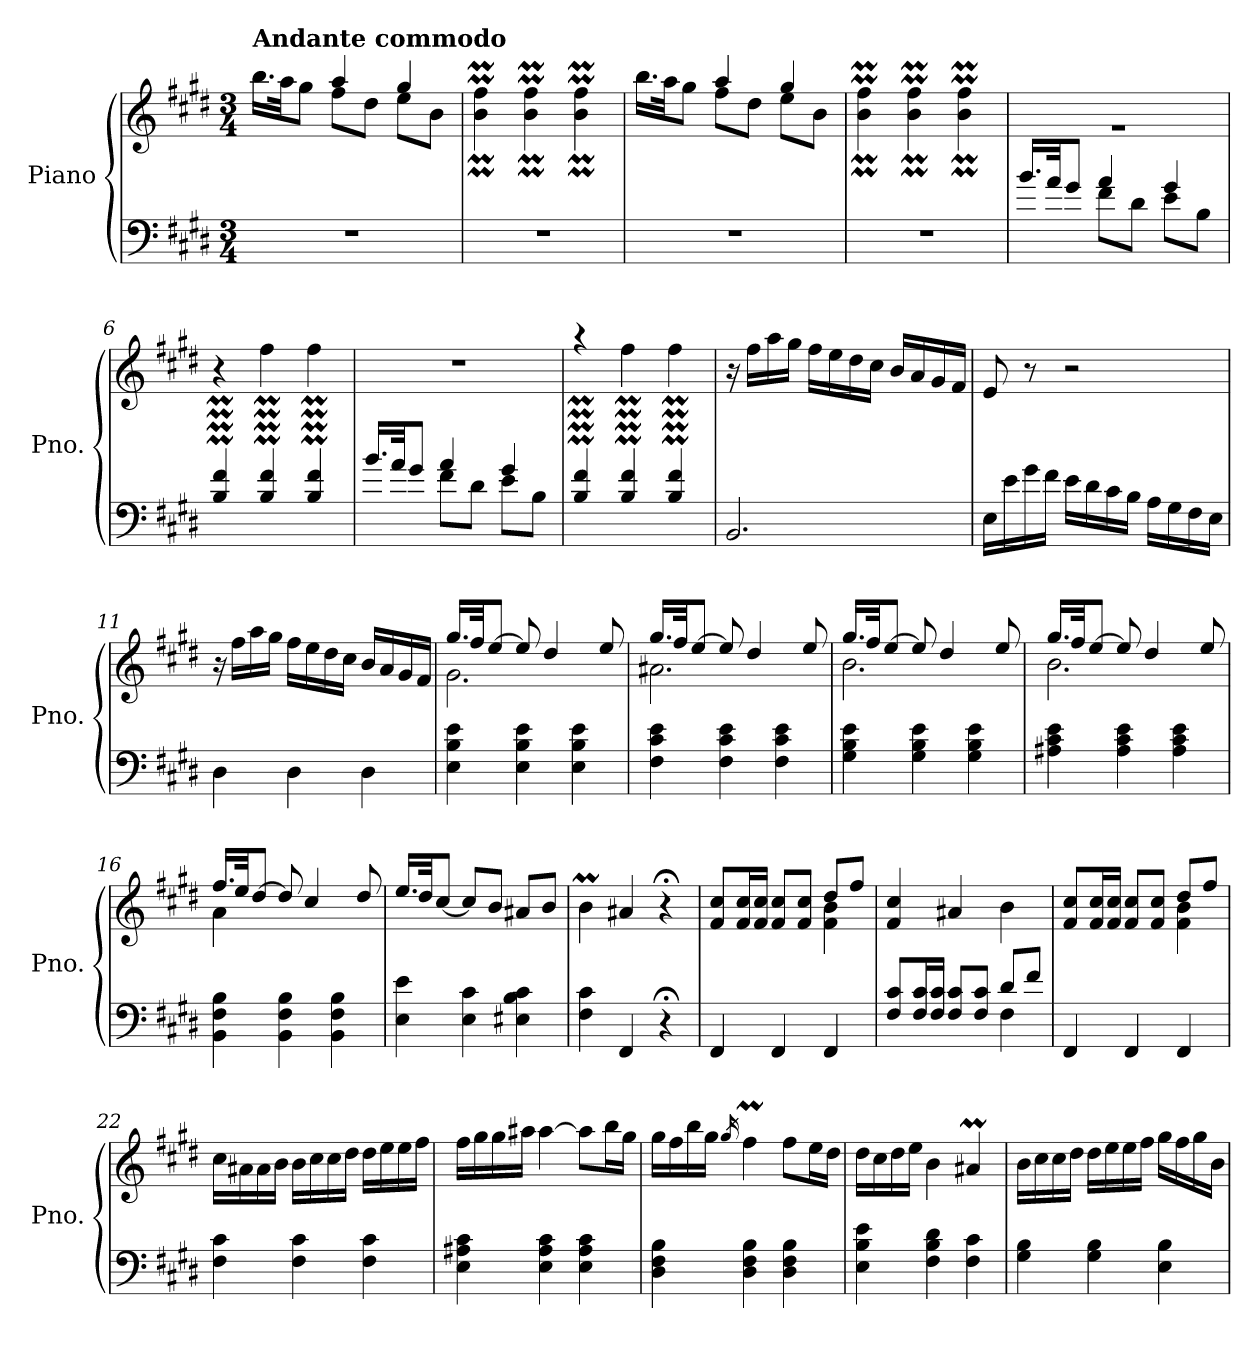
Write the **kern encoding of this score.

**kern	**kern
*part1	*part1
*staff2	*staff1
*I"Piano	*
*I'Pno.	*
*clefF4	*clefG2
*k[f#c#g#d#]	*k[f#c#g#d#]
*M3/4	*M3/4
=1	=1
*	*^
!	!LO:TX:a:B:t=Andante commodo	!
2.r	16.bb\LL	4ryy
.	32aa\JK	.
.	8gg#\J	.
.	8ff#\L	4aa/
.	8dd#\J	.
.	8ee\L	4gg#/
.	8b\J	.
*	*v	*v
=2	=2
2.r	4b\M 4ff#\M
.	4b\M 4ff#\M
.	4b\M 4ff#\M
=3	=3
*	*^
2.r	16.bb\LL	4ryy
.	32aa\JK	.
.	8gg#\J	.
.	8ff#\L	4aa/
.	8dd#\J	.
.	8ee\L	4gg#/
.	8b\J	.
*	*v	*v
=4	=4
2.r	4b\M 4ff#\M
.	4b\M 4ff#\M
.	4b\M 4ff#\M
!!LO:LB:g=z
=5	=5
*^	*
16.b/LL	4ryy	2.rg
32a/JK	.	.
8g#/J	.	.
8f#\L	4a/	.
8d#\J	.	.
8e\L	4g#/	.
8B\J	.	.
=6	=6	=6
4B/M 4f#/M	2.ryy	4r
4B/M 4f#/M	.	4ff#\
4B/M 4f#/M	.	4ff#\
=7	=7	=7
16.b/LL	4ryy	2.r
32a/JK	.	.
8g#/J	.	.
8f#\L	4a/	.
8d#\J	.	.
8e\L	4g#/	.
8B\J	.	.
=8	=8	=8
*	*	*^
4B/M 4f#/M	2.ryy	4r	2.ryy
4B/M 4f#/M	.	4ff#\	.
4B/M 4f#/M	.	4ff#\	.
*v	*v	*	*
*	*v	*v
!!LO:LB:g=z
=9	=9
2.BB/	16r
.	16ff#\LL
.	16aa\
.	16gg#\JJ
.	16ff#\LL
.	16ee\
.	16dd#\
.	16cc#\JJ
.	16b/LL
.	16a/
.	16g#/
.	16f#/JJ
=10	=10
16E\LL	8e/
16e\	.
16g#\	8r
16f#\JJ	.
16e\LL	2r
16d#\	.
16c#\	.
16B\JJ	.
16A\LL	.
16G#\	.
16F#\	.
16E\JJ	.
=11	=11
4D#\	16r
.	16ff#\LL
.	16aa\
.	16gg#\JJ
4D#\	16ff#\LL
.	16ee\
.	16dd#\
.	16cc#\JJ
4D#\	16b/LL
.	16a/
.	16g#/
.	16f#/JJ
!!LO:LB:g=z
=12	=12
*	*^
4E\ 4B\ 4e\	16.gg#/LL	2.g#\
.	32ff#/JK	.
.	[8ee/J	.
4E\ 4B\ 4e\	8ee/]	.
.	4dd#/	.
4E\ 4B\ 4e\	.	.
.	8ee/	.
=13	=13	=13
4F#\ 4c#\ 4e\	16.gg#/LL	2.a#X\
.	32ff#/JK	.
.	[8ee/J	.
4F#\ 4c#\ 4e\	8ee/]	.
.	4dd#/	.
4F#\ 4c#\ 4e\	.	.
.	8ee/	.
=14	=14	=14
4G#\ 4B\ 4e\	16.gg#/LL	2.b\
.	32ff#/JK	.
.	[8ee/J	.
4G#\ 4B\ 4e\	8ee/]	.
.	4dd#/	.
4G#\ 4B\ 4e\	.	.
.	8ee/	.
=15	=15	=15
4A#X\ 4c#\ 4e\	16.gg#/LL	2.b\
.	32ff#/JK	.
.	[8ee/J	.
4A#\ 4c#\ 4e\	8ee/]	.
.	4dd#/	.
4A#\ 4c#\ 4e\	.	.
.	8ee/	.
!!LO:LB:g=z	!!
=16	=16	=16
4BB\ 4F#\ 4B\	16.ff#/LL	4a\
.	32ee/JK	.
.	[8dd#/J	.
4BB\ 4F#\ 4B\	8dd#/]	2ryy
.	4cc#/	.
4BB\ 4F#\ 4B\	.	.
.	8dd#/	.
*	*v	*v
=17	=17
4E\ 4e\	16.ee/LL
.	32dd#/JK
.	[8cc#/J
4E\ 4c#\	8cc#/L]
.	8b/J
4E#X\ 4B\ 4c#\	8a#X/L
.	8b/J
=18	=18
4F#\ 4c#\	4bM\
4FF#/	4a#X/
4r;<	4r;<
!!LO:PB:g=z
=19	=19
*	*^
4FF#/	8f#/ 8cc#/L	4ryy
.	16f#/ 16cc#/L	.
.	16f#/ 16cc#/JJ	.
4FF#/	8f#/ 8cc#/L	4ryy
.	8f#/ 8cc#/J	.
4FF#/	8dd#/L	4f#\ 4b\
.	8ff#/J	.
*	*v	*v
=20	=20
*^	*
8F#/ 8c#/L	4ryy	4f#/ 4cc#/
16F#/ 16c#/L	.	.
16F#/ 16c#/JJ	.	.
8F#/ 8c#/L	4ryy	4a#X/
8F#/ 8c#/J	.	.
8d#/L	4F#\	4b\
8f#/J	.	.
*v	*v	*
=21	=21
*	*^
4FF#/	8f#/ 8cc#/L	4ryy
.	16f#/ 16cc#/L	.
.	16f#/ 16cc#/JJ	.
4FF#/	8f#/ 8cc#/L	4ryy
.	8f#/ 8cc#/J	.
4FF#/	8dd#/L	4f#\ 4b\
.	8ff#/J	.
*	*v	*v
!!LO:LB:g=z
=22	=22
4F#\ 4c#\	16cc#\LL
.	16a#X\
.	16a#\
.	16b\JJ
4F#\ 4c#\	16b\LL
.	16cc#\
.	16cc#\
.	16dd#\JJ
4F#\ 4c#\	16dd#\LL
.	16ee\
.	16ee\
.	16ff#\JJ
=23	=23
4E\ 4A#X\ 4c#\	16ff#\LL
.	16gg#\
.	16gg#\
.	16aa#X\JJ
4E\ 4A#\ 4c#\	[4aa#\
4E\ 4A#\ 4c#\	8aa#\L]
.	16bb\L
.	16gg#\JJ
=24	=24
4D#\ 4F#\ 4B\	16gg#\LL
.	16ff#\
.	16bb\
.	16gg#\JJ
.	16qgg#/
4D#\ 4F#\ 4B\	4ff#M\
4D#\ 4F#\ 4B\	8ff#\L
.	16ee\L
.	16dd#\JJ
=25	=25
4E\ 4B\ 4e\	16dd#\LL
.	16cc#\
.	16dd#\
.	16ee\JJ
4F#\ 4B\ 4d#\	4b\
4F#\ 4c#\	4a#Xm/
!!LO:LB:g=z
=26	=26
4G#\ 4B\	16b\LL
.	16cc#\
.	16cc#\
.	16dd#\JJ
4G#\ 4B\	16dd#\LL
.	16ee\
.	16ee\
.	16ff#\JJ
4E\ 4B\	16gg#\LL
.	16ff#\
.	16gg#\
.	16b\JJ
=	=
*-	*-
